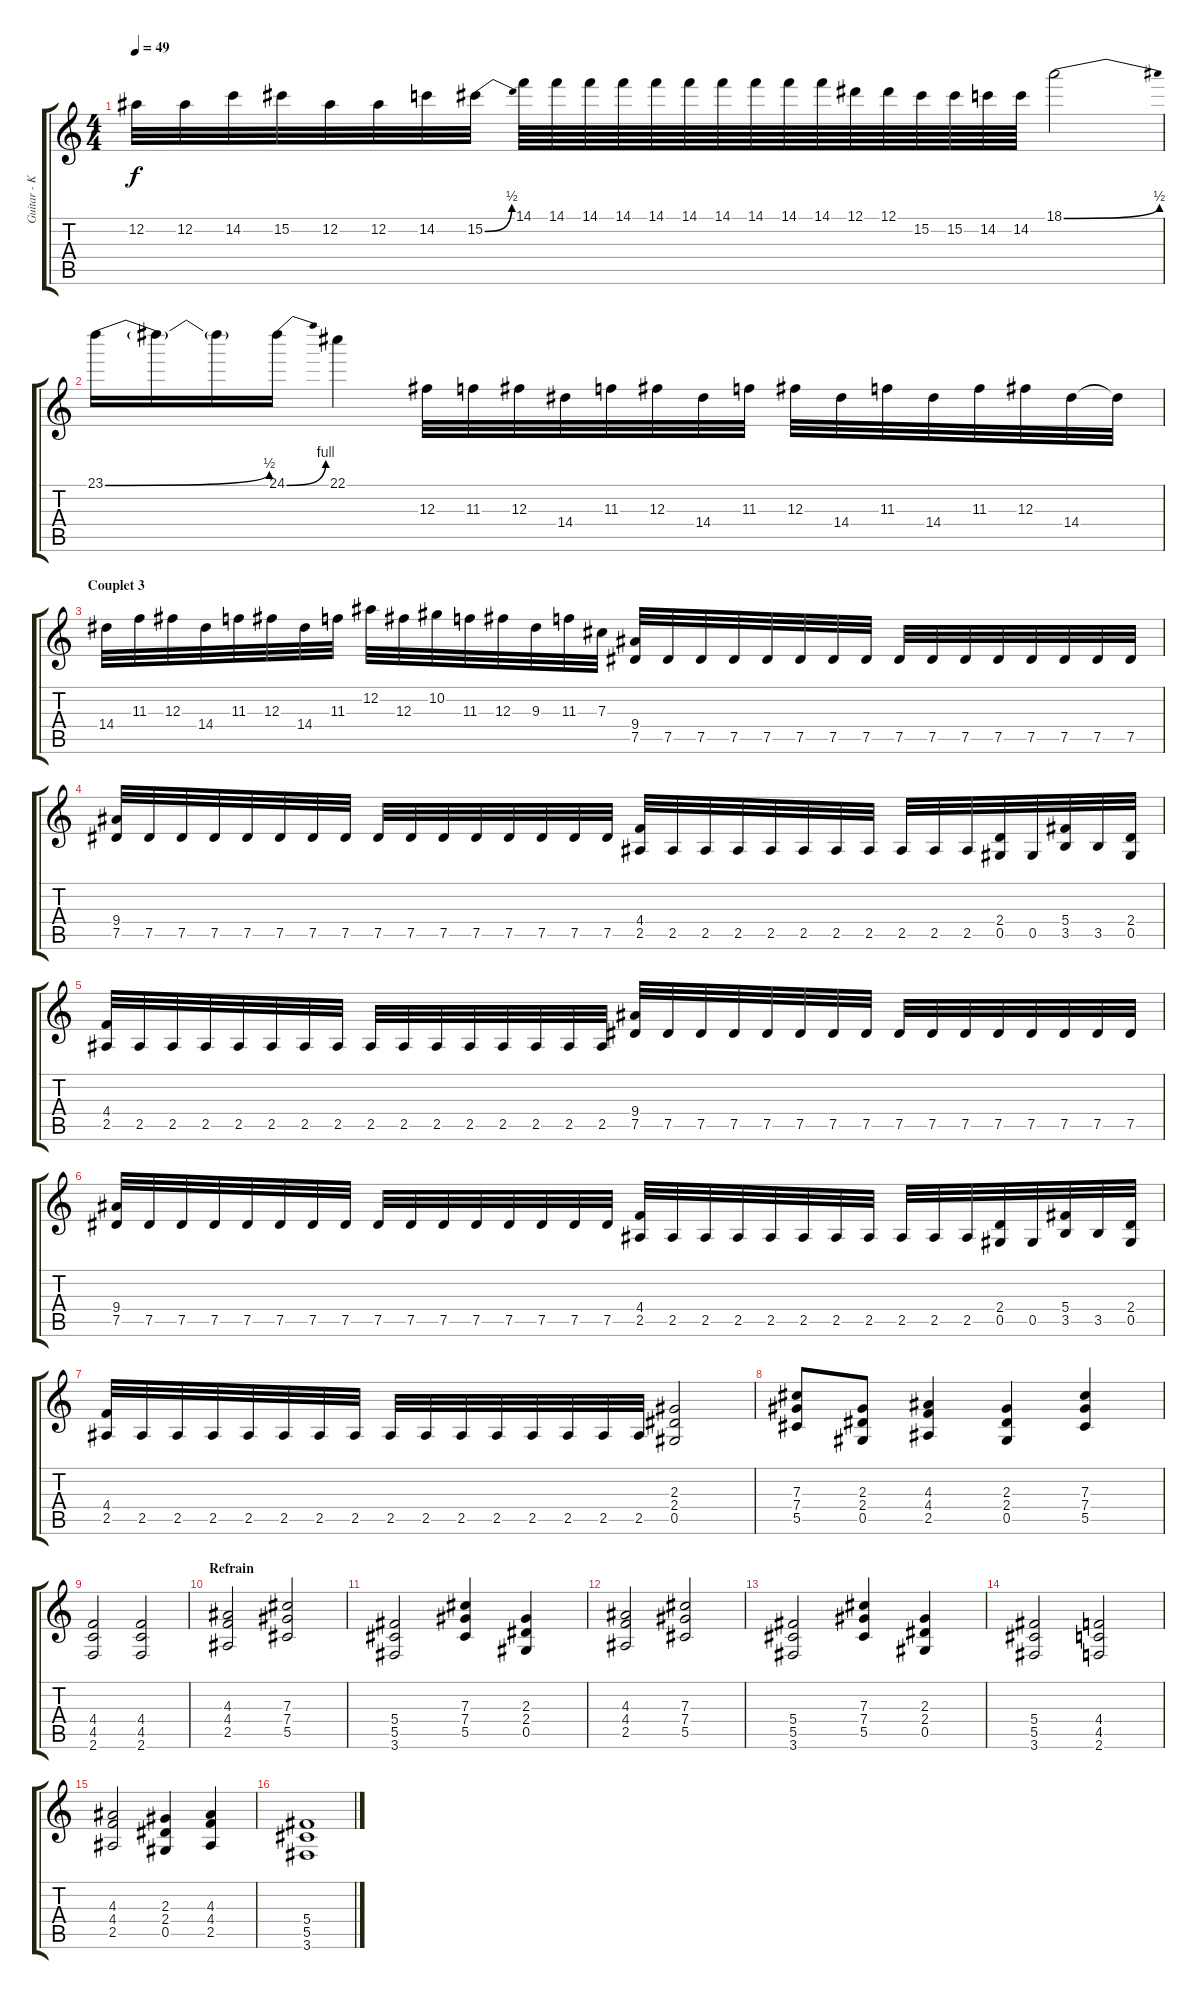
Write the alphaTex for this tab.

\track ("Guitar - Kai Hansen" "Guitar - K") {instrument overdrivenguitar}
\staff {score tabs}
\tuning (Eb4 Bb3 Gb3 Db3 Ab2 Eb2) {hide}
\ts (4 4)
\tempo 49
\clef g2
\ks c
12.2.32{dy f} 12.2.32 14.2.32 15.2.32 12.2.32 12.2.32 14.2.32 15.2{be (bend 0 0 60 2)}.32 14.1.64 14.1.64 14.1.64 14.1.64 14.1.64 14.1.64 14.1.64 14.1.64 14.1.64 14.1.64 12.1.64 12.1.64 15.2.64 15.2.64 14.2.64 14.2.64 18.1{be (bend 0 0 60 2)}.2 |
23.1{be (bend 0 0 60 2)}.16 23.1{t}.16 23.1{t}.16 24.1{be (bend 0 0 60 4)}.16 22.1.4 12.3.32 11.3.32 12.3.32 14.4.32 11.3.32 12.3.32 14.4.32 11.3.32 12.3.32 14.4.32 11.3.32 14.4.32 11.3.32 12.3.32 14.4.32 14.4{t}.32 |
\section ("" "Couplet 3")
14.4.32 11.3.32 12.3.32 14.4.32 11.3.32 12.3.32 14.4.32 11.3.32 12.2.32 12.3.32 10.2.32 11.3.32 12.3.32 9.3.32 11.3.32 7.3.32 (9.4 7.5).32 7.5.32 7.5.32 7.5.32 7.5.32 7.5.32 7.5.32 7.5.32 7.5.32 7.5.32 7.5.32 7.5.32 7.5.32 7.5.32 7.5.32 7.5.32 |
(9.4 7.5).32 7.5.32 7.5.32 7.5.32 7.5.32 7.5.32 7.5.32 7.5.32 7.5.32 7.5.32 7.5.32 7.5.32 7.5.32 7.5.32 7.5.32 7.5.32 (4.4 2.5).32 2.5.32 2.5.32 2.5.32 2.5.32 2.5.32 2.5.32 2.5.32 2.5.32 2.5.32 2.5.32 (2.4 0.5).32 0.5.32 (5.4 3.5).32 3.5.32 (2.4 0.5).32 |
(4.4 2.5).32 2.5.32 2.5.32 2.5.32 2.5.32 2.5.32 2.5.32 2.5.32 2.5.32 2.5.32 2.5.32 2.5.32 2.5.32 2.5.32 2.5.32 2.5.32 (9.4 7.5).32 7.5.32 7.5.32 7.5.32 7.5.32 7.5.32 7.5.32 7.5.32 7.5.32 7.5.32 7.5.32 7.5.32 7.5.32 7.5.32 7.5.32 7.5.32 |
(9.4 7.5).32 7.5.32 7.5.32 7.5.32 7.5.32 7.5.32 7.5.32 7.5.32 7.5.32 7.5.32 7.5.32 7.5.32 7.5.32 7.5.32 7.5.32 7.5.32 (4.4 2.5).32 2.5.32 2.5.32 2.5.32 2.5.32 2.5.32 2.5.32 2.5.32 2.5.32 2.5.32 2.5.32 (2.4 0.5).32 0.5.32 (5.4 3.5).32 3.5.32 (2.4 0.5).32 |
(4.4 2.5).32 2.5.32 2.5.32 2.5.32 2.5.32 2.5.32 2.5.32 2.5.32 2.5.32 2.5.32 2.5.32 2.5.32 2.5.32 2.5.32 2.5.32 2.5.32 (2.3 2.4 0.5).2 |
(7.3 7.4 5.5).8 (2.3 2.4 0.5).8 (4.3 4.4 2.5).4 (2.3 2.4 0.5).4 (7.3 7.4 5.5).4 |
(4.4 4.5 2.6).2 (4.4 4.5 2.6).2 |
\section ("" "Refrain ")
(4.3 4.4 2.5).2 (7.3 7.4 5.5).2 |
(5.4 5.5 3.6).2 (7.3 7.4 5.5).4 (2.3 2.4 0.5).4 |
(4.3 4.4 2.5).2 (7.3 7.4 5.5).2 |
(5.4 5.5 3.6).2 (7.3 7.4 5.5).4 (2.3 2.4 0.5).4 |
(5.4 5.5 3.6).2 (4.4 4.5 2.6).2 |
(4.3 4.4 2.5).2 (2.3 2.4 0.5).4 (4.3 4.4 2.5).4 |
(5.4 5.5 3.6).1
